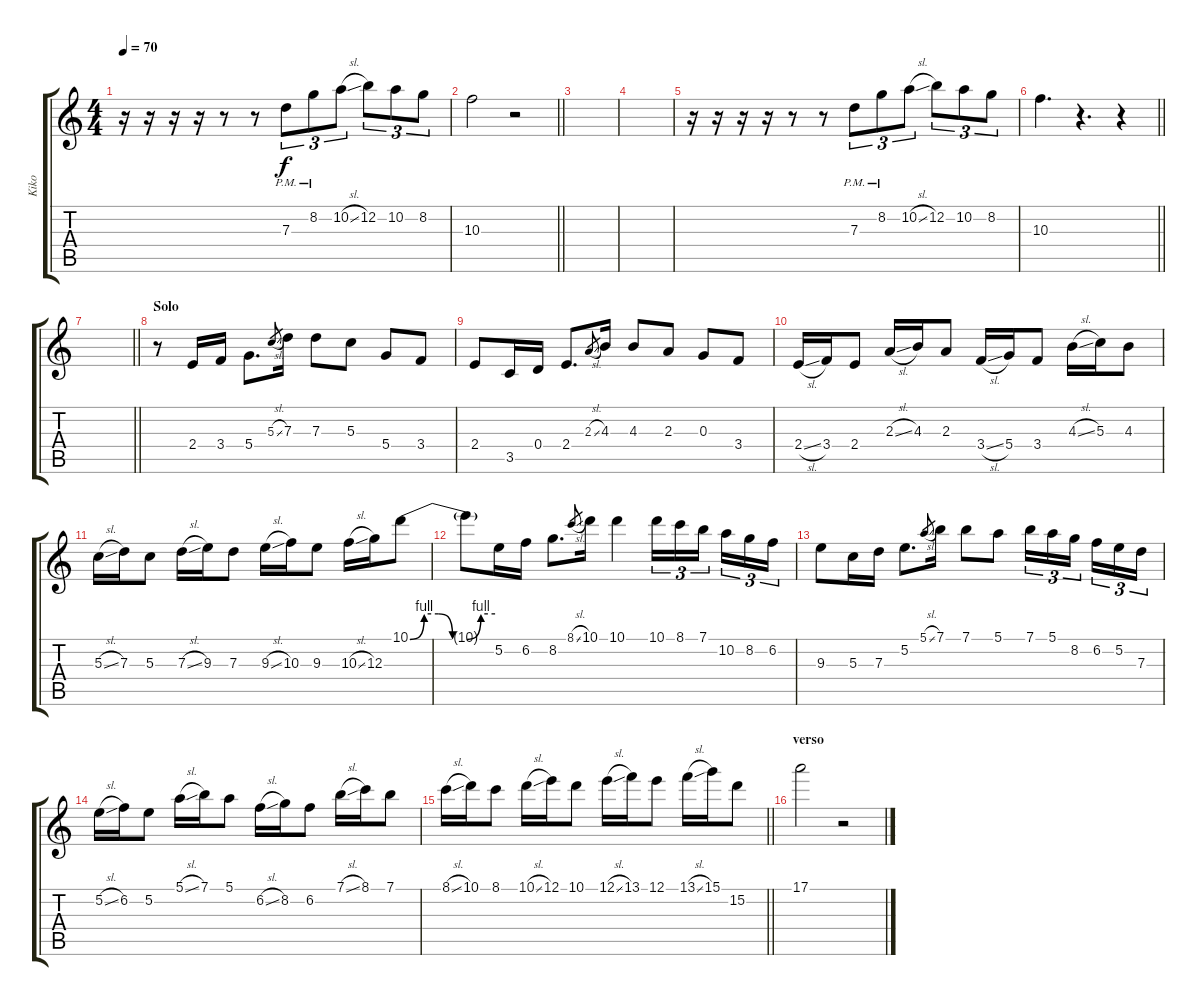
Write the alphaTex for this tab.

\track ("Kiko" "Kiko") {instrument distortionguitar}
\staff {score tabs}
\tuning (E4 B3 G3 D3 A2 E2) {hide}
\ts (4 4)
\tempo 70
\clef g2
\ks c
r.16{dy f} r.16 r.16 r.16 r.8 r.8 7.3{pm}.8{tu (3 2)} 8.2{pm}.8{tu (3 2)} 10.2{sl}.8{tu (3 2)} 12.2.8{tu (3 2)} 10.2.8{tu (3 2)} 8.2.8{tu (3 2)} |
\barLineRight lightlight
10.3.2 r.2 |
|
|
r.16 r.16 r.16 r.16 r.8 r.8 7.3{pm}.8{tu (3 2)} 8.2{pm}.8{tu (3 2)} 10.2{sl}.8{tu (3 2)} 12.2.8{tu (3 2)} 10.2.8{tu (3 2)} 8.2.8{tu (3 2)} |
\barLineRight lightlight
10.3.4{d} r.4{d} r.4 |
\barLineRight lightlight
|
\section ("" "Solo")
r.8{volume 16} 2.4.16 3.4.16 5.4.8{d} 5.3{sl}.8{gr} 7.3.16 7.3.8 5.3.8 5.4.8 3.4.8 |
2.4.8 3.5.16 0.4.16 2.4.8{d} 2.3{sl}.8{gr} 4.3.16 4.3.8 2.3.8 0.3.8 3.4.8 |
2.4{sl}.16 3.4.16 2.4.8 2.3{sl}.16 4.3.16 2.3.8 3.4{sl}.16 5.4.16 3.4.8 4.3{sl}.16 5.3.16 4.3.8 |
5.3{sl}.16 7.3.16 5.3.8 7.3{sl}.16 9.3.16 7.3.8 9.3{sl}.16 10.3.16 9.3.8 10.3{sl}.16 12.3.16 10.1{be (custom 0 0 10 4 20 4 30 0 40 0 50 4 60 4)}.8 |
10.1{t}.8 5.2.16 6.2.16 8.2.8{d} 8.1{sl}.8{gr} 10.1.16 10.1.4 10.1.16{tu (3 2)} 8.1.16{tu (3 2)} 7.1.16{tu (3 2) beam splitsecondary} 10.2.16{tu (3 2)} 8.2.16{tu (3 2)} 6.2.16{tu (3 2)} |
9.3.8 5.3.16 7.3.16 5.2.8{d} 5.1{sl}.8{gr} 7.1.16 7.1.8 5.1.8 7.1.16{tu (3 2)} 5.1.16{tu (3 2)} 8.2.16{tu (3 2) beam splitsecondary} 6.2.16{tu (3 2)} 5.2.16{tu (3 2)} 7.3.16{tu (3 2)} |
5.2{sl}.16 6.2.16 5.2.8 5.1{sl}.16 7.1.16 5.1.8 6.2{sl}.16 8.2.16 6.2.8 7.1{sl}.16 8.1.16 7.1.8 |
\barLineRight lightlight
8.1{sl}.16 10.1.16 8.1.8 10.1{sl}.16 12.1.16 10.1.8 12.1{sl}.16 13.1.16 12.1.8 13.1{sl}.16 15.1.16 15.2.8 |
\section ("" "verso")
17.1.2 r.2
